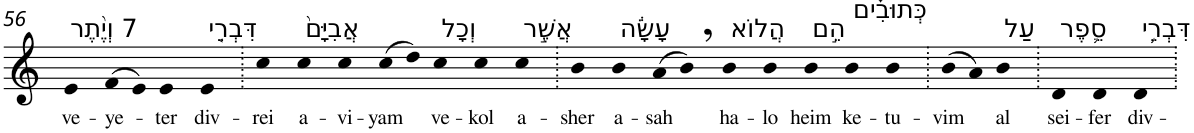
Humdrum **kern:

**kern	**text
*part1	*part1
*staff1	*staff1
*I"Piano	*
*I'Pno	*
!!LO:PB:g=z
*clefG2	*
*k[]	*
=56	=56
!LO:TX:a:t=7 וְיֶ֨תֶר	!
!	!LO:LY:b
4e	ve-
!	!LO:LY:b
(>8f	-ye-
8e)	.
!	!LO:LY:b
4e	-ter
!LO:TX:a:t=דִּבְרֵ֤י	!
!	!LO:LY:b
4e	div-
=57.	=57.
!	!LO:LY:b
4cc	-rei
!LO:TX:a:t=אֲבִיָּם֙	!
!	!LO:LY:b
4cc	a-
!	!LO:LY:b
4cc	-vi-
!	!LO:LY:b
(>8cc	-yam
8dd)	.
!LO:TX:a:t=וְכָל	!
!	!LO:LY:b
4cc	ve-
!	!LO:LY:b
4cc	-kol
!LO:TX:a:t=אֲשֶׁ֣ר	!
!	!LO:LY:b
4cc	a-
=58.	=58.
!	!LO:LY:b
4b	-sher
!LO:TX:a:t=עָשָׂ֔ה	!
!	!LO:LY:b
4b	a-
!	!LO:LY:b
(>8a	-sah
8b,)	.
!LO:TX:a:t=הֲלוֹא	!
!	!LO:LY:b
4b	ha-
!	!LO:LY:b
4b	-lo
!LO:TX:a:t=הֵ֣ם	!
!	!LO:LY:b
4b	heim
!LO:TX:a:t=כְּתוּבִ֗ים	!
!	!LO:LY:b
4b	ke-
!	!LO:LY:b
4b	-tu-
=59.	=59.
!	!LO:LY:b
(>8b	-vim
8a)	.
!LO:TX:a:t=עַל	!
!	!LO:LY:b
4b	al
=60.	=60.
!LO:TX:a:t=סֵ֛פֶר	!
!	!LO:LY:b
4d	sei-
!	!LO:LY:b
4d	-fer
!LO:TX:a:t=דִּבְרֵ֥י	!
!	!LO:LY:b
4d	div-
=.	=.
*-	*-
